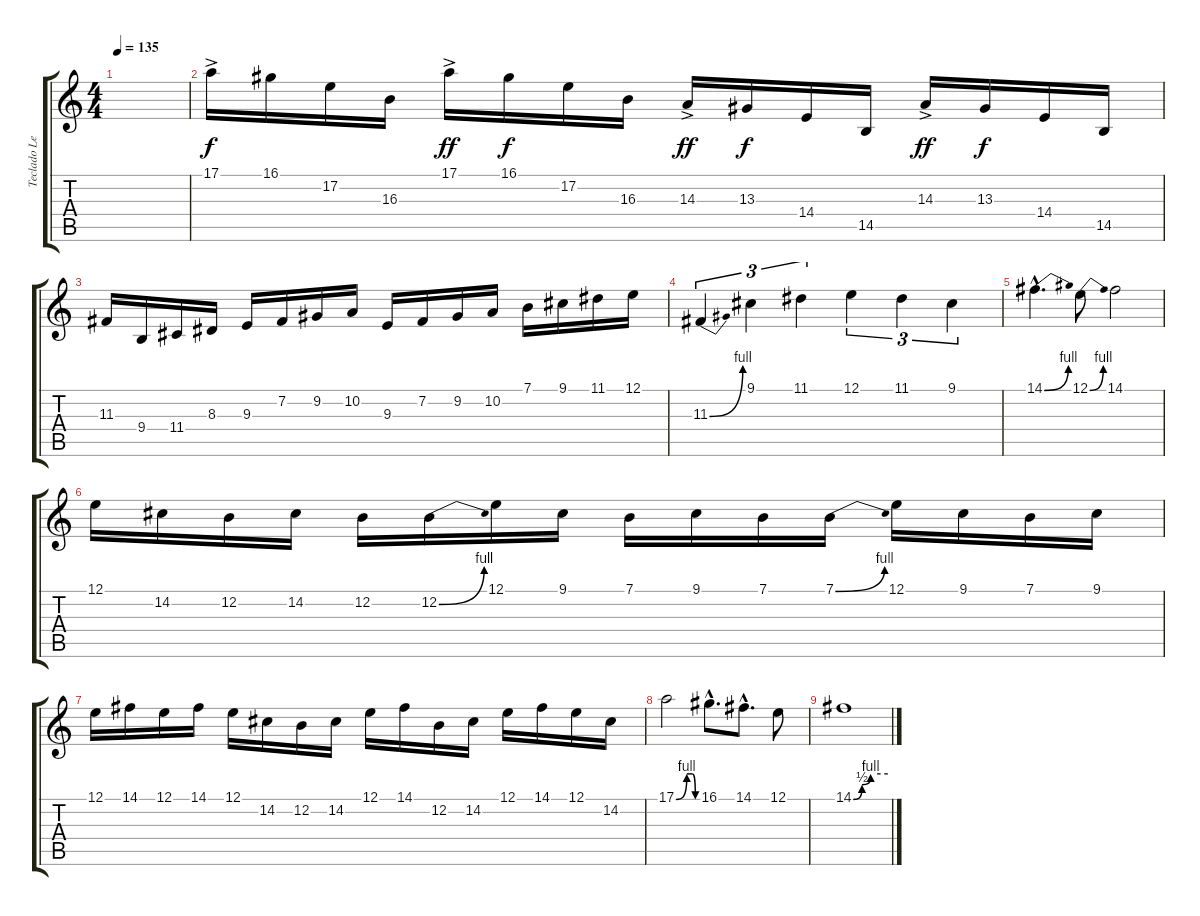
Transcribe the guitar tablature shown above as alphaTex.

\track ("Teclado Lead" "Teclado Le") {instrument lead2sawtooth}
\staff {score tabs}
\tuning (E4 B3 G3 D3 A2 E2) {hide}
\ts (4 4)
\tempo 135
\clef g2
\ks c
|
17.1{ac}.16{volume 11} 16.1.16{dy f} 17.2.16 16.3.16 17.1{ac}.16{dy ff} 16.1.16{dy f} 17.2.16 16.3.16 14.3{ac}.16{dy ff} 13.3.16{dy f} 14.4.16 14.5.16 14.3{ac}.16{dy ff} 13.3.16{dy f} 14.4.16 14.5.16 |
11.3.16 9.4.16 11.4.16 8.3.16 9.3.16 7.2.16 9.2.16 10.2.16 9.3.16 7.2.16 9.2.16 10.2.16 7.1.16 9.1.16 11.1.16 12.1.16 |
11.3{be (bend 0 0 60 4)}.4{tu (3 2)} 9.1.4{tu (3 2)} 11.1.4{tu (3 2)} 12.1.4{tu (3 2)} 11.1.4{tu (3 2)} 9.1.4{tu (3 2)} |
14.1{be (bend 0 0 60 4) hac}.4{d} 12.1{be (bend 0 0 60 4)}.8 14.1.2 |
12.1.16 14.2.16 12.2.16 14.2.16 12.2.16 12.2{be (bend 0 0 60 4)}.16 12.1.16 9.1.16 7.1.16 9.1.16 7.1.16 7.1{be (bend 0 0 60 4)}.16 12.1.16 9.1.16 7.1.16 9.1.16 |
12.1.16 14.1.16 12.1.16 14.1.16 12.1.16 14.2.16 12.2.16 14.2.16 12.1.16 14.1.16 12.2.16 14.2.16 12.1.16 14.1.16 12.1.16 14.2.16 |
17.1{be (custom 0 0 30 4 45 4 54 0 60 0)}.2 16.1{hac}.8{d} 14.1{hac}.8{d} 12.1.8 |
14.1{be (custom 0 0 15 2 30 4 60 4)}.1
